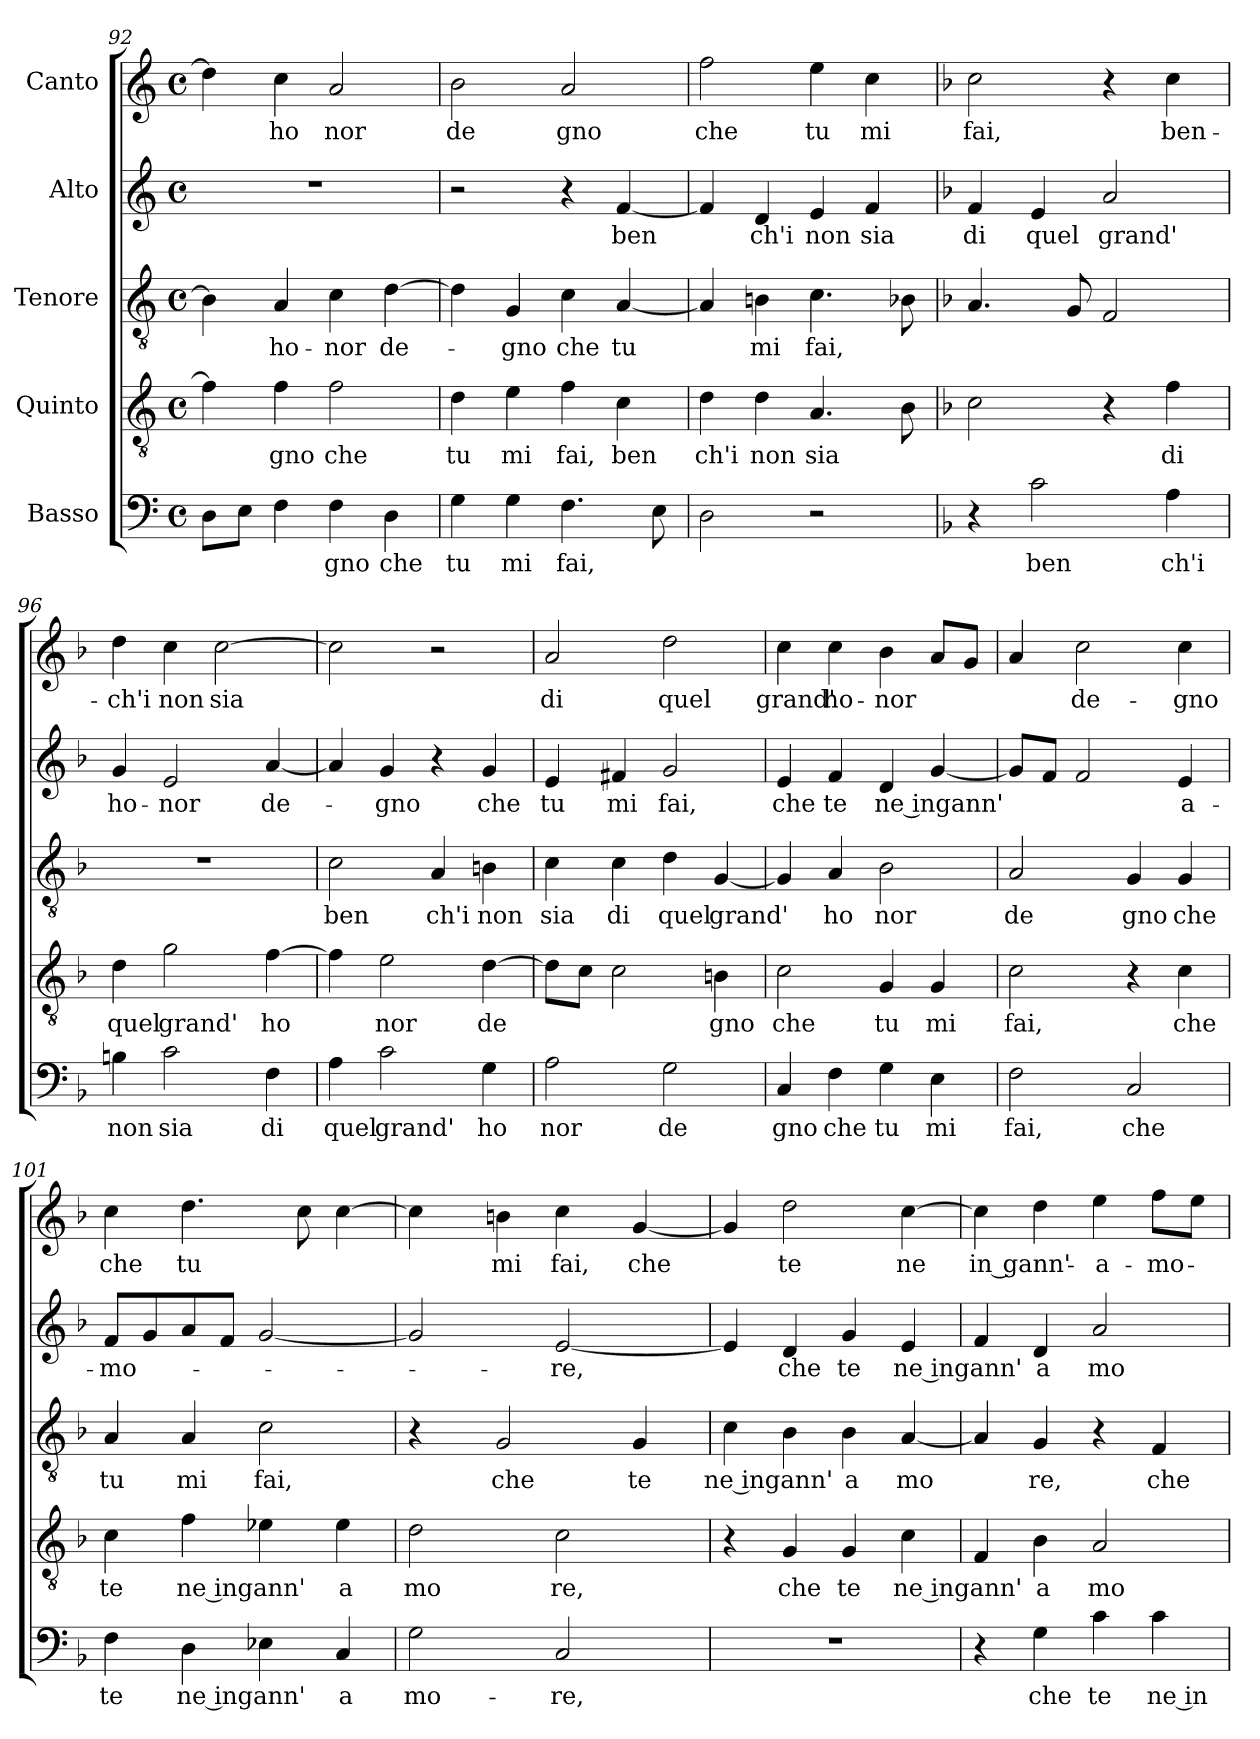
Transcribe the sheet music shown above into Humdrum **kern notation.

**kern	**text	**kern	**text	**kern	**text	**kern	**text	**kern	**text
*part5	*part5	*part4	*part4	*part3	*part3	*part2	*part2	*part1	*part1
*staff5	*staff5	*staff4	*staff4	*staff3	*staff3	*staff2	*staff2	*staff1	*staff1
*I"Basso	*	*I"Quinto	*	*I"Tenore	*	*I"Alto	*	*I"Canto	*
*clefF4	*	*clefGv2	*	*clefGv2	*	*clefG2	*	*clefG2	*
*k[]	*	*k[]	*	*k[]	*	*k[]	*	*k[]	*
*C:	*	*C:	*	*C:	*	*C:	*	*C:	*
*M4/4	*	*M4/4	*	*M4/4	*	*M4/4	*	*M4/4	*
*met(c)	*	*met(c)	*	*met(c)	*	*met(c)	*	*met(c)	*
=92	=92	=92	=92	=92	=92	=92	=92	=92	=92
8D\L	.	4f\]	.	4B\]	.	1r	.	4dd\]	.
8E\J	.	.	.	.	.	.	.	.	.
!	!	!	!LO:LY:b:cj	!	!LO:LY:b:cj	!	!	!	!LO:LY:b:cj
4F\	.	4f\	gno	4A/	ho-	.	.	4cc\	ho
!	!LO:LY:b:cj	!	!LO:LY:b:cj	!	!LO:LY:b:cj	!	!	!	!LO:LY:b:cj
4F\	-gno	2f\	che	4c\	-nor	.	.	2a/	nor
!	!LO:LY:b:cj	!	!	!	!LO:LY:b:cj	!	!	!	!
4D\	che	.	.	[>4d\	de-	.	.	.	.
=93	=93	=93	=93	=93	=93	=93	=93	=93	=93
!	!LO:LY:b:cj	!	!LO:LY:b:cj	!	!	!	!	!	!LO:LY:b:cj
4G\	tu	4d\	tu	4d\]	.	2r	.	2b\	de
!	!LO:LY:b:cj	!	!LO:LY:b:cj	!	!LO:LY:b:cj	!	!	!	!
4G\	mi	4e\	mi	4G/	-gno	.	.	.	.
!	!LO:LY:b	!	!LO:LY:b:cj	!	!LO:LY:b:cj	!	!	!	!LO:LY:b:cj
4.F\	fai,	4f\	fai,	4c\	che	4r	.	2a/	gno
!	!	!	!LO:LY:b:cj	!	!LO:LY:b:cj	!	!LO:LY:b	!	!
.	.	4c\	ben	[<4A/	tu	[<4f/	ben	.	.
8E\	.	.	.	.	.	.	.	.	.
=94	=94	=94	=94	=94	=94	=94	=94	=94	=94
!	!	!	!LO:LY:b:cj	!	!	!	!	!	!LO:LY:b:cj
2D\	.	4d\	ch'i	4A/]	.	4f/]	.	2ff\	che
!	!	!	!LO:LY:b:cj	!	!LO:LY:b:cj	!	!LO:LY:b:cj	!	!
.	.	4d\	non	4Bn\	mi	4d/	ch'i	.	.
!	!	!	!LO:LY:b	!	!LO:LY:b	!	!LO:LY:b:cj	!	!LO:LY:b:cj
2r	.	4.A/	sia	4.c\	fai,	4e/	non	4ee\	tu
!	!	!	!	!	!	!	!LO:LY:b:cj	!	!LO:LY:b:cj
.	.	.	.	.	.	4f/	sia	4cc\	mi
.	.	8B\	.	8B-X\	.	.	.	.	.
!!LO:LB:g=z
=95	=95	=95	=95	=95	=95	=95	=95	=95	=95
*k[b-]	*	*k[b-]	*	*k[b-]	*	*k[b-]	*	*k[b-]	*
*F:	*	*F:	*	*F:	*	*F:	*	*F:	*
!	!	!	!	!	!	!	!LO:LY:b:cj	!	!LO:LY:b:cj
*^	*	*	*	*	*	*	*	*	*
4r	64ryy	.	2c\	.	4.A/	.	4f/	di	2cc\	fai,
.	2ryy	.	.	.	.	.	.	.	.	.
!	!	!LO:LY:b:cj	!	!	!	!	!	!LO:LY:b:cj	!	!
2c\	.	ben	.	.	.	.	4e/	quel	.	.
.	.	.	.	.	8G/	.	.	.	.	.
!	!	!	!	!	!	!	!	!LO:LY:b:cj	!	!
.	.	.	4r	.	2F/	.	2a/	grand'	4r	.
.	4ryy	.	.	.	.	.	.	.	.	.
!	!	!LO:LY:b:cj	!	!LO:LY:b:cj	!	!	!	!	!	!LO:LY:b:cj
4A\	.	ch'i	4f\	di	.	.	.	.	4cc\	ben-
.	8...ryy	.	.	.	.	.	.	.	.	.
=96	=96	=96	=96	=96	=96	=96	=96	=96	=96	=96
!	!	!LO:LY:b:cj	!	!LO:LY:b:cj	!	!	!	!LO:LY:b:cj	!	!LO:LY:b:cj
*v	*v	*	*	*	*	*	*	*	*	*
4Bn\	non	4d\	quel	1r	.	4g/	ho-	4dd\	-ch'i
!	!LO:LY:b:cj	!	!LO:LY:b:cj	!	!	!	!LO:LY:b:cj	!	!LO:LY:b:cj
2c\	sia	2g\	grand'	.	.	2e/	-nor	4cc\	non
!	!	!	!	!	!	!	!	!	!LO:LY:b
.	.	.	.	.	.	.	.	[>2cc\	sia
!	!LO:LY:b:cj	!	!LO:LY:b:cj	!	!	!	!LO:LY:b:cj	!	!
4F\	di	[>4f\	ho	.	.	[<4a/	de-	.	.
=97	=97	=97	=97	=97	=97	=97	=97	=97	=97
!	!LO:LY:b:cj	!	!	!	!LO:LY:b:cj	!	!	!	!
4A\	quel	4f\]	.	2c\	ben	4a/]	.	2cc\]	.
!	!LO:LY:b:cj	!	!LO:LY:b:cj	!	!	!	!LO:LY:b:cj	!	!
2c\	grand'	2e\	nor	.	.	4g/	-gno	.	.
!	!	!	!	!	!LO:LY:b:cj	!	!	!	!
.	.	.	.	4A/	ch'i	4r	.	2r	.
!	!LO:LY:b:cj	!	!LO:LY:b:cj	!	!LO:LY:b:cj	!	!LO:LY:b:cj	!	!
4G\	ho	[>4d\	de	4Bn\	non	4g/	che	.	.
=98	=98	=98	=98	=98	=98	=98	=98	=98	=98
!	!LO:LY:b:cj	!	!	!	!LO:LY:b:cj	!	!LO:LY:b:cj	!	!LO:LY:b:cj
2A\	nor	8d\L]	.	4c\	sia	4e/	tu	2a/	di
.	.	8c\J	.	.	.	.	.	.	.
!	!	!	!	!	!LO:LY:b:cj	!	!LO:LY:b:cj	!	!
.	.	2c\	.	4c\	di	4f#X/	mi	.	.
!	!LO:LY:b:cj	!	!	!	!LO:LY:b:cj	!	!LO:LY:b:cj	!	!LO:LY:b:cj
2G\	de	.	.	4d\	quel	2g/	fai,	2dd\	quel
!	!	!	!LO:LY:b:cj	!	!LO:LY:b	!	!	!	!
.	.	4B\	gno	[<4G/	grand'	.	.	.	.
=99	=99	=99	=99	=99	=99	=99	=99	=99	=99
!	!LO:LY:b:cj	!	!LO:LY:b:cj	!	!	!	!LO:LY:b:cj	!	!LO:LY:b:cj
4C/	gno	2c\	che	4G/]	.	4e/	che	4cc\	grand'
!	!LO:LY:b:cj	!	!	!	!LO:LY:b:cj	!	!LO:LY:b:cj	!	!LO:LY:b:cj
4F\	che	.	.	4A/	ho	4f/	te	4cc\	ho-
!	!LO:LY:b:cj	!	!LO:LY:b:cj	!	!LO:LY:b:cj	!	!LO:LY:b:rj	!	!LO:LY:b
4G\	tu	4G/	tu	2B-\	nor	(4d/	ne ingann'	4b-\	-nor
!	!LO:LY:b:cj	!	!LO:LY:b:cj	!	!	!	!	!	!
4E\	mi	4G/	mi	.	.	[<4g/	.	8a/L	.
.	.	.	.	.	.	.	.	8g/J	.
=100	=100	=100	=100	=100	=100	=100	=100	=100	=100
!	!LO:LY:b:cj	!	!LO:LY:b:cj	!	!LO:LY:b:cj	!	!	!	!
2F\	fai,	2c\	fai,	2A/	de	8g/L]	.	4a/	.
.	.	.	.	.	.	8f/J	.	.	.
!	!	!	!	!	!	!	!	!	!LO:LY:b:cj
.	.	.	.	.	.	2f/	.	2cc\	de-
!	!LO:LY:b:cj	!	!	!	!LO:LY:b:cj	!	!	!	!
2C/	che	4r	.	4G/	gno	.	.	.	.
!	!	!	!LO:LY:b:cj	!	!LO:LY:b:cj	!	!LO:LY:b:cj	!	!LO:LY:b:cj
.	.	4c\	che	4G/	che	4e/	a-	4cc\	-gno
=101	=101	=101	=101	=101	=101	=101	=101	=101	=101
!	!LO:LY:b:cj	!	!LO:LY:b:cj	!	!LO:LY:b:cj	!	!LO:LY:b	!	!LO:LY:b:cj
4F\	te	4c\	te	4A/	tu	8f/L	-mo-	4cc\	che
.	.	.	.	.	.	8g/	.	.	.
!	!LO:LY:b:rj	!	!LO:LY:b:rj	!	!LO:LY:b:cj	!	!	!	!LO:LY:b:cj
4D\)	ne ingann'	(<4f\	ne ingann'	4A/	mi	8a/	.	4.dd\	tu
.	.	.	.	.	.	8f/J	.	.	.
!	!	!	!	!	!LO:LY:b:cj	!	!	!	!
4E-X\	.	4e-X\	.	2c\	fai,	[>2g/	.	.	.
.	.	.	.	.	.	.	.	8cc\	.
!	!LO:LY:b:cj	!	!LO:LY:b:cj	!	!	!	!	!	!
4C/	a	4e-\	a	.	.	.	.	[<4cc\	.
!!LO:LB:g=z
=102	=102	=102	=102	=102	=102	=102	=102	=102	=102
!	!LO:LY:b:cj	!	!LO:LY:b:cj	!	!	!	!	!	!
*	*	*	*	*^	*	*	*	*	*
2G\	mo-	2d\	mo	4r	8ryy	.	2g/]	.	4cc\]	.
.	.	.	.	.	32ryy	.	.	.	.	.
.	.	.	.	.	2ryy	.	.	.	.	.
!	!	!	!	!	!	!LO:LY:b:cj	!	!	!	!LO:LY:b:cj
.	.	.	.	2G/	.	che	.	.	4b\	mi
!	!LO:LY:b:cj	!	!LO:LY:b:cj	!	!	!	!	!LO:LY:b:cj	!	!LO:LY:b:cj
2C/	-re,	2c\	re,	.	.	.	[<2e/	-re,	4cc\	fai,
.	.	.	.	.	4ryy	.	.	.	.	.
!	!	!	!	!	!	!LO:LY:b:cj	!	!	!	!LO:LY:b
.	.	.	.	4G/	.	te	.	.	[<4g/	che
.	.	.	.	.	16.ryy	.	.	.	.	.
=103	=103	=103	=103	=103	=103	=103	=103	=103	=103	=103
!	!	!	!	!	!	!LO:LY:b:rj	!	!	!	!
*	*	*	*	*v	*v	*	*	*	*	*
1r	.	4r	.	4c\	ne ingann'	4e/]	.	4g/]	.
!	!	!	!LO:LY:b:cj	!	!	!	!LO:LY:b:cj	!	!LO:LY:b:cj
.	.	4G/	che	4B-\	.	4d/	che	2dd\	te
!	!	!	!LO:LY:b:cj	!	!LO:LY:b:cj	!	!LO:LY:b:cj	!	!
.	.	4G/	te	4B-\	a	4g/	te	.	.
!	!	!	!LO:LY:b:rj	!	!LO:LY:b	!	!LO:LY:b:rj	!	!LO:LY:b:cj
.	.	4c\	ne ingann'	[<4A/	mo	4e/	ne ingann'	[>4cc\	ne
=104	=104	=104	=104	=104	=104	=104	=104	=104	=104
!	!	!	!	!	!	!	!	!	!LO:LY:b:rj
4r	.	4F/	.	4A/]	.	4f/	.	4cc\]	in gann'-
!	!LO:LY:b:cj	!	!LO:LY:b:cj	!	!LO:LY:b:cj	!	!LO:LY:b:cj	!	!
4G\	che	4B-\	a	4G/	re,	4d/	a	4dd\	.
!	!LO:LY:b:cj	!	!LO:LY:b:cj	!	!	!	!LO:LY:b:cj	!	!LO:LY:b:cj
4c\	te	2A/	mo	4r	.	2a/	mo	4ee\	-a-
!	!LO:LY:b:rj	!	!	!	!LO:LY:b:cj	!	!	!	!LO:LY:b
4c\	ne in-	.	.	4F/	che	.	.	8ff\L	-mo-
.	.	.	.	.	.	.	.	8ee\J	.
=	=	=	=	=	=	=	=	=	=
*-	*-	*-	*-	*-	*-	*-	*-	*-	*-
